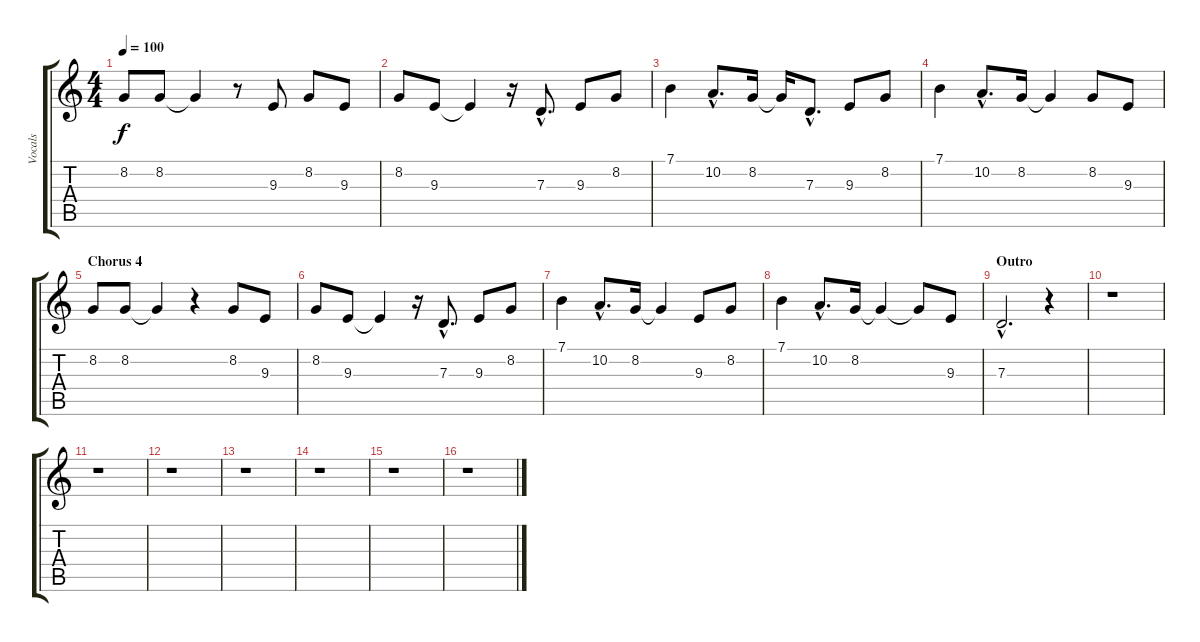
\track ("Vocals" "Vocals") {instrument altosax}
\staff {score tabs}
\tuning (E4 B3 G3 D3 A2 E2) {hide}
\ts (4 4)
\tempo 100
\clef g2
\ks c
8.2.8{dy f} 8.2.8 8.2{t}.4 r.8 9.3.8 8.2.8 9.3.8 |
8.2.8 9.3.8 9.3{t}.4 r.16 7.3{hac}.8{d} 9.3.8 8.2.8 |
7.1.4 10.2{hac}.8{d} 8.2.16 8.2{t}.16 7.3{hac}.8{d} 9.3.8 8.2.8 |
7.1.4 10.2{hac}.8{d} 8.2.16 8.2{t}.4 8.2.8 9.3.8 |
\section ("" "Chorus 4")
8.2.8 8.2.8 8.2{t}.4 r.4 8.2.8 9.3.8 |
8.2.8 9.3.8 9.3{t}.4 r.16 7.3{hac}.8{d} 9.3.8 8.2.8 |
7.1.4 10.2{hac}.8{d} 8.2.16 8.2{t}.4 9.3.8 8.2.8 |
7.1.4 10.2{hac}.8{d} 8.2.16 8.2{t}.4 8.2{t}.8 9.3.8 |
\section ("" "Outro")
7.3{hac}.2{d} r.4 |
r.1 |
r.1 |
r.1 |
r.1 |
r.1 |
r.1 |
r.1
